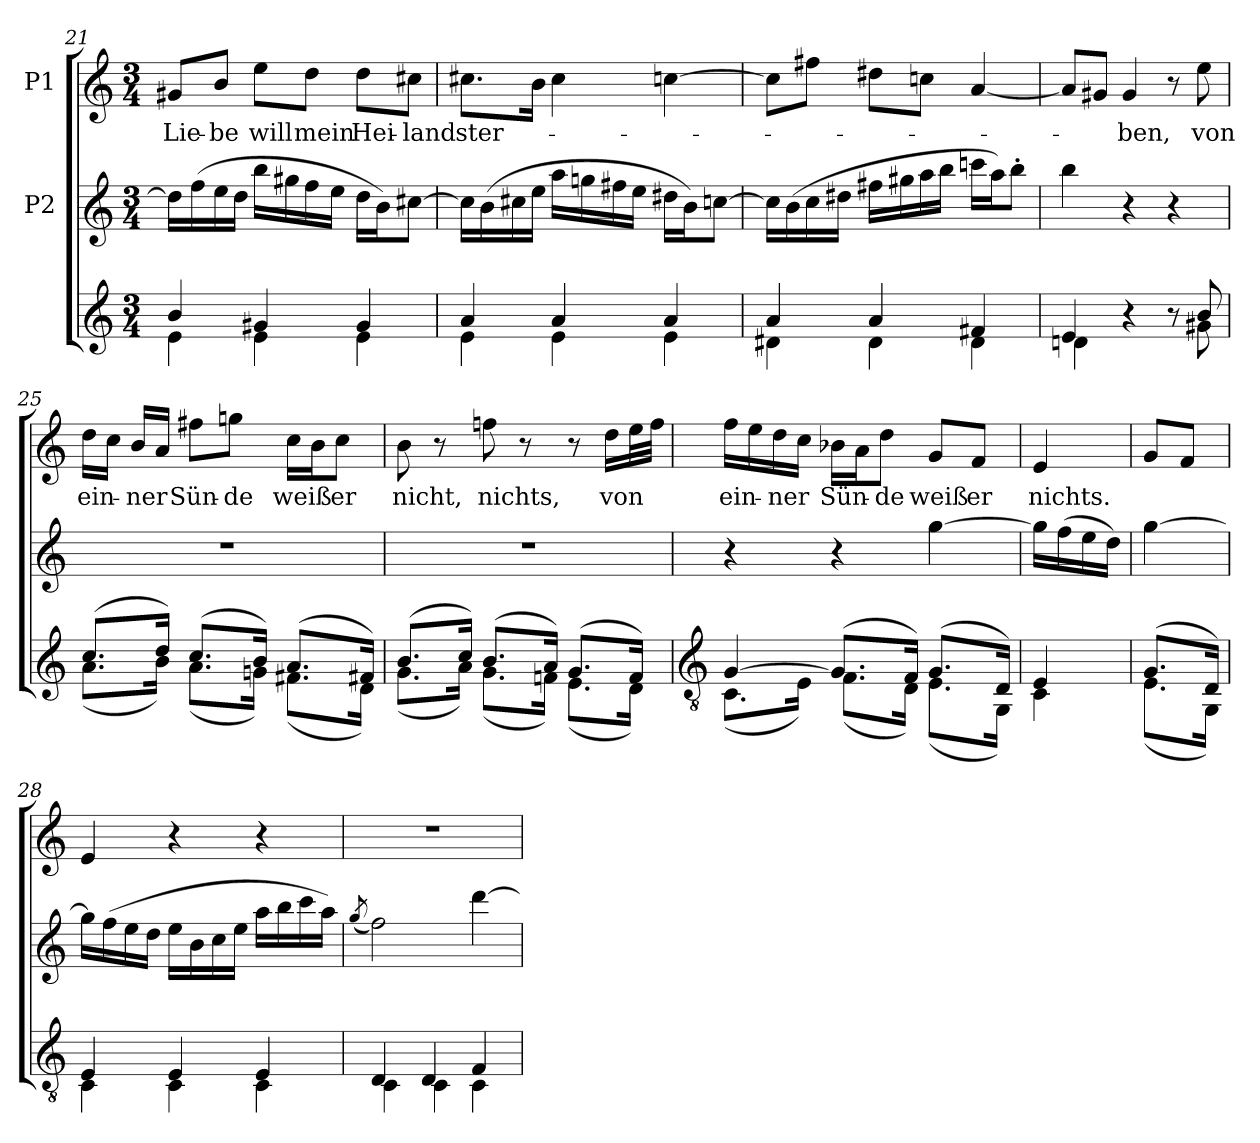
**kern	**kern	**kern	**text
*part3	*part2	*part1	*part1
*staff3	*staff2	*staff1	*staff1
*	*I"P2	*I"P1	*
*clefG2	*clefG2	*clefG2	*
*k[]	*k[]	*k[]	*
*C:	*C:	*C:	*
*M3/4	*M3/4	*M3/4	*
=21	=21	=21	=21
*^	*	*	*
!	!	!	!	!LO:LY:b:color=#000000
4bi/	4ei\	16ddi\LL]	8g#Xi/L	Lie-
.	.	(16ffi\	.	.
!	!	!	!	!LO:LY:b:color=#000000
.	.	16eei\	8bi/J	-be
.	.	16ddi\JJ	.	.
!	!	!	!	!LO:LY:b:color=#000000
4g#Xi/	4ei\	16bbi\LL	8eei\L	will
.	.	16gg#Xi\	.	.
!	!	!	!	!LO:LY:b:color=#000000
.	.	16ffi\	8ddi\J	mein
.	.	16eei\JJ	.	.
!	!	!	!	!LO:LY:b:color=#000000
4g#i/	4ei\	16ddi\LL	8ddi\L	Hei-
.	.	16bi\J)	.	.
!	!	!	!	!LO:LY:b:color=#000000
.	.	[>8cc#Xi\J	8cc#Xi\J	-land
!!LO:LB:g=z
=22	=22	=22	=22	=22
!	!	!	!	!LO:LY:b:color=#000000
4ai/	4ei\	16cc#i\LL]	8.cc#Xi\L	ster-
.	.	(16bi\	.	.
.	.	16cc#Xi\	.	.
.	.	16eei\JJ	16bi\Jk	.
4ai/	4ei\	16aai\LL	4cc#i\	.
.	.	16ggni\	.	.
.	.	16ff#Xi\	.	.
.	.	16eei\JJ	.	.
4ai/	4ei\	16dd#Xi\LL	[>4ccni\	.
.	.	16bi\J)	.	.
.	.	[>8ccni\J	.	.
=23	=23	=23	=23	=23
4ai/	4d#Xi\	16cci\LL]	8cci\L]	.
.	.	(16bi\	.	.
.	.	16cci\	8ff#Xi\J	.
.	.	16dd#Xi\JJ	.	.
4ai/	4d#i\	16ff#Xi\LL	8dd#Xi\L	.
.	.	16gg#Xi\	.	.
.	.	16aai\	8ccni\J	.
.	.	16bbi\JJ	.	.
4f#Xi/	4d#i\	16cccni\LL	[<4ai/	.
.	.	16aai\J)	.	.
.	.	8bb'i\J	.	.
=24	=24	=24	=24	=24
4ei/	4dni\	4bbi\	8ai/L]	.
.	.	.	8g#Xi/J	.
!	!	!	!	!LO:LY:b:color=#000000
4r	4ryy	4r	4g#i/	-ben,
8r	8ryy	4r	8r	.
!	!	!	!	!LO:LY:b:color=#000000
8bi/	8g#Xi\	.	8eei\	von
=25	=25	=25	=25	=25
!	!	!LO:N:vis=1	!	!
!	!	!	!	!LO:LY:b:color=#000000
(8.cci/L	(8.ai\L	2.r	16ddi\LL	ein-
.	.	.	16cci\JJ	.
!	!	!	!	!LO:LY:b:color=#000000
.	.	.	16bi/LL	-ner
16ddi/Jk)	16bi\Jk)	.	16ai/JJ	.
!	!	!	!	!LO:LY:b:color=#000000
(8.cci/L	(8.ai\L	.	8ff#Xi\L	Sün-
!	!	!	!	!LO:LY:b:color=#000000
.	.	.	8ggni\J	-de
16bi/Jk)	16gni\Jk)	.	.	.
!	!	!	!	!LO:LY:b:color=#000000
(8.ai/L	(8.f#Xi\L	.	16cci\LL	weiß
.	.	.	16bi\J	.
!	!	!	!	!LO:LY:b:color=#000000
.	.	.	8cci\J	er
16f#Xi/Jk)	16di\Jk)	.	.	.
!!LO:LB:g=z
=26	=26	=26	=26	=26
!	!	!LO:N:vis=1	!	!
!	!	!	!	!LO:LY:b:color=#000000
(8.bi/L	(8.gi\L	2.r	8bi\	nicht,
.	.	.	8r	.
16cci/Jk)	16ai\Jk)	.	.	.
!	!	!	!	!LO:LY:b:color=#000000
(8.bi/L	(8.gi\L	.	8ffni\	nichts,
.	.	.	8r	.
16ai/Jk)	16fni\Jk)	.	.	.
(8.gi/L	(8.ei\L	.	8r	.
!	!	!	!	!LO:LY:b:color=#000000
.	.	.	16ddi\LL	von
16fi/Jk)	16di\Jk)	.	32eei\L	.
.	.	.	32ffi\JJJ	.
=27	=27	=27	=27	=27
*clefGv2	*	*	*	*
!	!	!	!	!LO:LY:b:color=#000000
[>4Gi/	(8.Ci\L	4r	16ffi\LL	ein-
.	.	.	16eei\	.
!	!	!	!	!LO:LY:b:color=#000000
.	.	.	16ddi\	-ner
.	16Ei\Jk)	.	16cci\JJ	.
!	!	!	!	!LO:LY:b:color=#000000
(8.Gi/L]	(8.Fi\L	4r	16b-Xi\LL	Sün-
.	.	.	16ai\J	.
!	!	!	!	!LO:LY:b:color=#000000
.	.	.	8ddi\J	-de
16Fi/Jk)	16Di\Jk)	.	.	.
!	!	!	!	!LO:LY:b:color=#000000
(8.Gi/L	(8.Ei\L	[>4ggi\	8gi/L	weiß
!	!	!	!	!LO:LY:b:color=#000000
.	.	.	8fi/J	er
16Di/Jk)	16GGi\Jk)	.	.	.
=28	=28	=28	=28	=28
!	!	!	!	!LO:LY:b:color=#000000
4Ei/	4Ci\	16ggi\LL]	4ei/	nichts.
.	.	(16ffi\	.	.
.	.	16eei\	.	.
.	.	16ddi\JJ)	.	.
!!LO:PB:g=z
=27	=27	=27	=27	=27
(8.Gi/L	(8.Ei\L	[>4ggi\	8gi/L	.
.	.	.	8fi/J	.
16Di/Jk)	16GGi\Jk)	.	.	.
=28	=28	=28	=28	=28
4Ei/	4Ci\	16ggi\LL]	4ei/	.
.	.	(16ffi\	.	.
.	.	16eei\	.	.
.	.	16ddi\JJ	.	.
4Ei/	4Ci\	16eei\LL	4r	.
.	.	16bi\	.	.
.	.	16cci\	.	.
.	.	16eei\JJ	.	.
4Ei/	4Ci\	16aai\LL	4r	.
.	.	16bbi\	.	.
.	.	16ccci\	.	.
.	.	16aai\JJ)	.	.
=29	=29	=29	=29	=29
.	.	(8qggi/	.	.
!	!	!	!LO:N:vis=1	!
4Di/	4Ci\	2ffi\)	2.r	.
4Di/	4Ci\	.	.	.
4Fi/	4Ci\	[>4dddi\	.	.
*v	*v	*	*	*
=	=	=	=
*-	*-	*-	*-
